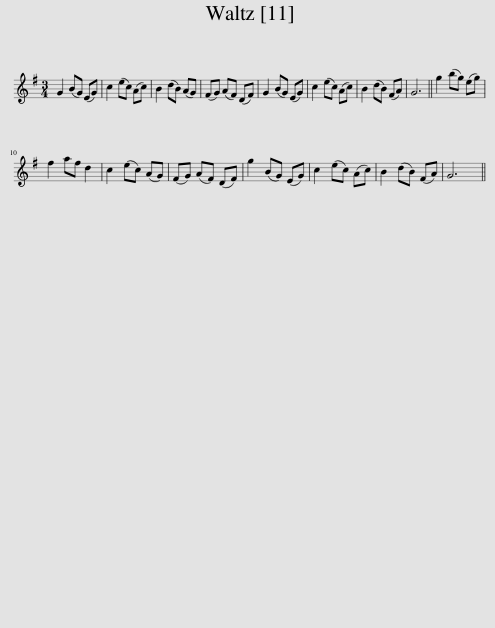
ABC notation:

X:1
L:1/8
M:3/4
I:linebreak $
K:G
V:1 treble
V:1
 G2 (BG) (EG) | c2 (ec) (Ac) | B2 (dB) (AG) | (FG) (AF) (DF) | G2 (BG) (EG) | %5
 c2 (ec) (Ac) | B2 (dB) (FA) | G6 || g2 (bg) (eg) |$ f2 af d2 | %10
 c2 (ec) (AG) | (FG) (AF) (DF) | g2 (BG) (EG) | c2 (ec) (Ac) | B2 (dB) (FA) | %15
 G6 || %16
